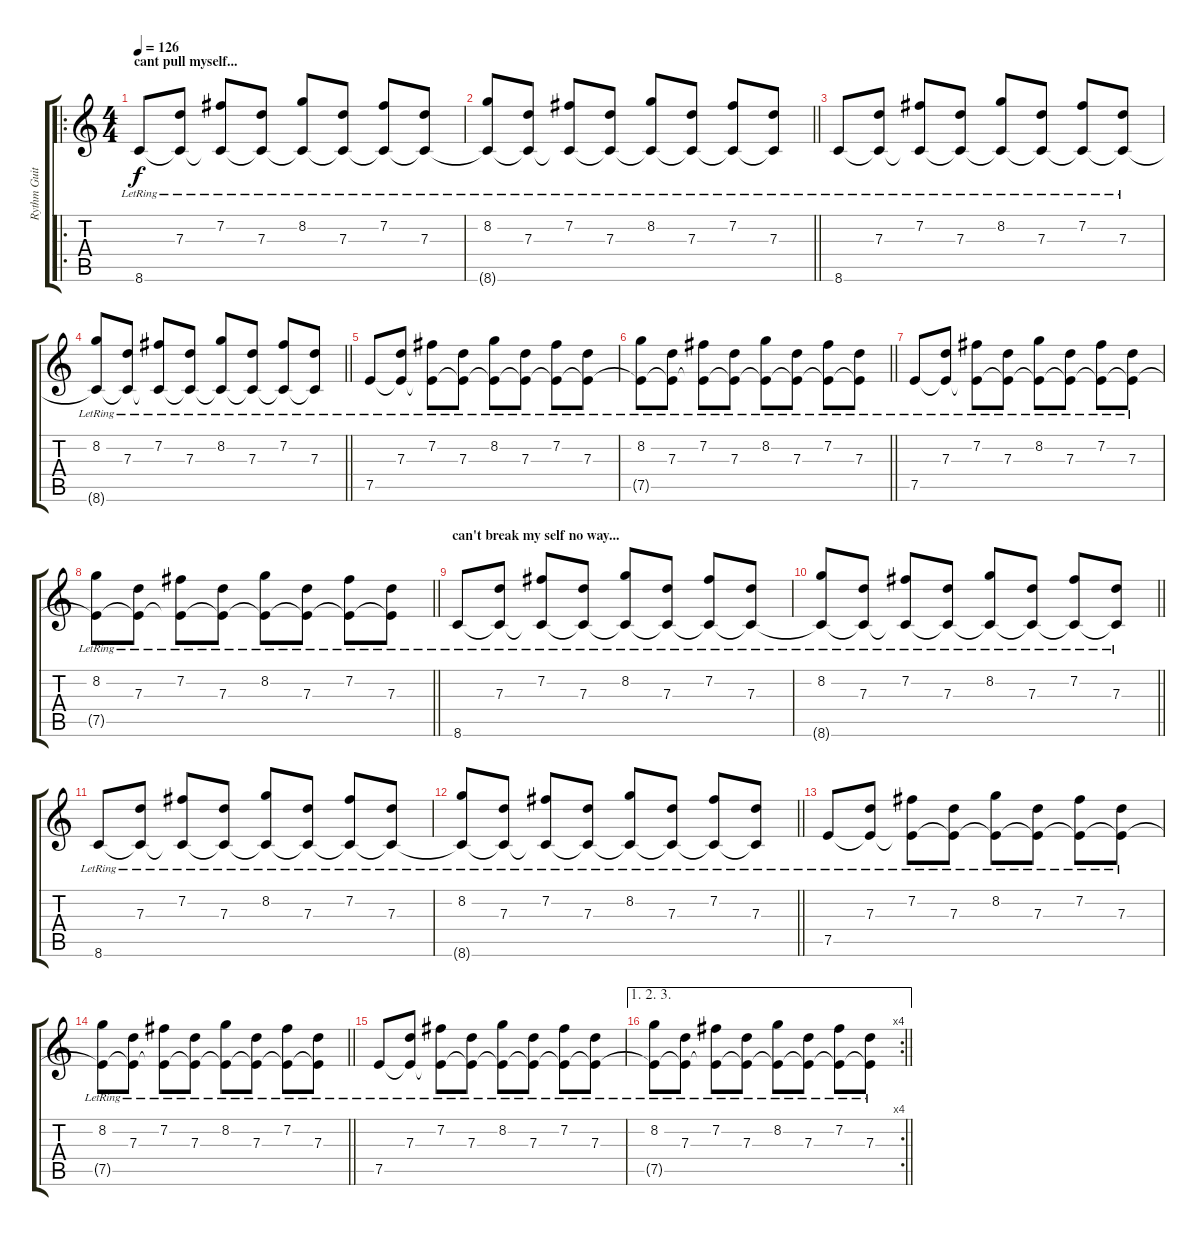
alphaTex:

\track ("Rythm Guitar" "Rythm Guit") {instrument acousticguitarsteel}
\staff {score tabs}
\tuning (E4 B3 G3 D3 A2 E2) {hide}
\ro
\ts (4 4)
\section ("" "cant pull myself...")
\tempo 126
\clef g2
\ks c
8.6{lr}.8{dy f} (7.3{lr} 8.6{t}).8 (7.2{lr} 8.6{t}).8 (7.3{lr} 8.6{t}).8 (8.2{lr} 8.6{t}).8 (7.3{lr} 8.6{t}).8 (7.2{lr} 8.6{t}).8 (7.3{lr} 8.6{t}).8 |
\barLineRight lightlight
(8.2{lr} 8.6{t}).8 (7.3{lr} 8.6{t}).8 (7.2{lr} 8.6{t}).8 (7.3{lr} 8.6{t}).8 (8.2{lr} 8.6{t}).8 (7.3{lr} 8.6{t}).8 (7.2{lr} 8.6{t}).8 (7.3{lr} 8.6{t}).8 |
8.6{lr}.8 (7.3{lr} 8.6{t}).8 (7.2{lr} 8.6{t}).8 (7.3{lr} 8.6{t}).8 (8.2{lr} 8.6{t}).8 (7.3{lr} 8.6{t}).8 (7.2{lr} 8.6{t}).8 (7.3{lr} 8.6{t}).8 |
\barLineRight lightlight
(8.2{lr} 8.6{t}).8 (7.3{lr} 8.6{t}).8 (7.2{lr} 8.6{t}).8 (7.3{lr} 8.6{t}).8 (8.2{lr} 8.6{t}).8 (7.3{lr} 8.6{t}).8 (7.2{lr} 8.6{t}).8 (7.3{lr} 8.6{t}).8 |
7.5{lr}.8 (7.3{lr} 7.5{t}).8 (7.2{lr} 7.5{t}).8 (7.3{lr} 7.5{t}).8 (8.2{lr} 7.5{t}).8 (7.3{lr} 7.5{t}).8 (7.2{lr} 7.5{t}).8 (7.3{lr} 7.5{t}).8 |
\barLineRight lightlight
(8.2{lr} 7.5{t}).8 (7.3{lr} 7.5{t}).8 (7.2{lr} 7.5{t}).8 (7.3{lr} 7.5{t}).8 (8.2{lr} 7.5{t}).8 (7.3{lr} 7.5{t}).8 (7.2{lr} 7.5{t}).8 (7.3{lr} 7.5{t}).8 |
7.5{lr}.8 (7.3{lr} 7.5{t}).8 (7.2{lr} 7.5{t}).8 (7.3{lr} 7.5{t}).8 (8.2{lr} 7.5{t}).8 (7.3{lr} 7.5{t}).8 (7.2{lr} 7.5{t}).8 (7.3{lr} 7.5{t}).8 |
\barLineRight lightlight
(8.2{lr} 7.5{t}).8 (7.3{lr} 7.5{t}).8 (7.2{lr} 7.5{t}).8 (7.3{lr} 7.5{t}).8 (8.2{lr} 7.5{t}).8 (7.3{lr} 7.5{t}).8 (7.2{lr} 7.5{t}).8 (7.3{lr} 7.5{t}).8 |
\section ("" "can't break my self no way...")
8.6{lr}.8 (7.3{lr} 8.6{t}).8 (7.2{lr} 8.6{t}).8 (7.3{lr} 8.6{t}).8 (8.2{lr} 8.6{t}).8 (7.3{lr} 8.6{t}).8 (7.2{lr} 8.6{t}).8 (7.3{lr} 8.6{t}).8 |
\barLineRight lightlight
(8.2{lr} 8.6{t}).8 (7.3{lr} 8.6{t}).8 (7.2{lr} 8.6{t}).8 (7.3{lr} 8.6{t}).8 (8.2{lr} 8.6{t}).8 (7.3{lr} 8.6{t}).8 (7.2{lr} 8.6{t}).8 (7.3{lr} 8.6{t}).8 |
8.6{lr}.8 (7.3{lr} 8.6{t}).8 (7.2{lr} 8.6{t}).8 (7.3{lr} 8.6{t}).8 (8.2{lr} 8.6{t}).8 (7.3{lr} 8.6{t}).8 (7.2{lr} 8.6{t}).8 (7.3{lr} 8.6{t}).8 |
\barLineRight lightlight
(8.2{lr} 8.6{t}).8 (7.3{lr} 8.6{t}).8 (7.2{lr} 8.6{t}).8 (7.3{lr} 8.6{t}).8 (8.2{lr} 8.6{t}).8 (7.3{lr} 8.6{t}).8 (7.2{lr} 8.6{t}).8 (7.3{lr} 8.6{t}).8 |
7.5{lr}.8 (7.3{lr} 7.5{t}).8 (7.2{lr} 7.5{t}).8 (7.3{lr} 7.5{t}).8 (8.2{lr} 7.5{t}).8 (7.3{lr} 7.5{t}).8 (7.2{lr} 7.5{t}).8 (7.3{lr} 7.5{t}).8 |
\barLineRight lightlight
(8.2{lr} 7.5{t}).8 (7.3{lr} 7.5{t}).8 (7.2{lr} 7.5{t}).8 (7.3{lr} 7.5{t}).8 (8.2{lr} 7.5{t}).8 (7.3{lr} 7.5{t}).8 (7.2{lr} 7.5{t}).8 (7.3{lr} 7.5{t}).8 |
7.5{lr}.8 (7.3{lr} 7.5{t}).8 (7.2{lr} 7.5{t}).8 (7.3{lr} 7.5{t}).8 (8.2{lr} 7.5{t}).8 (7.3{lr} 7.5{t}).8 (7.2{lr} 7.5{t}).8 (7.3{lr} 7.5{t}).8 |
\ae (1 2 3)
\rc 4
\barLineRight lightlight
(8.2{lr} 7.5{t}).8 (7.3{lr} 7.5{t}).8 (7.2{lr} 7.5{t}).8 (7.3{lr} 7.5{t}).8 (8.2{lr} 7.5{t}).8 (7.3{lr} 7.5{t}).8 (7.2{lr} 7.5{t}).8 (7.3{lr} 7.5{t}).8
